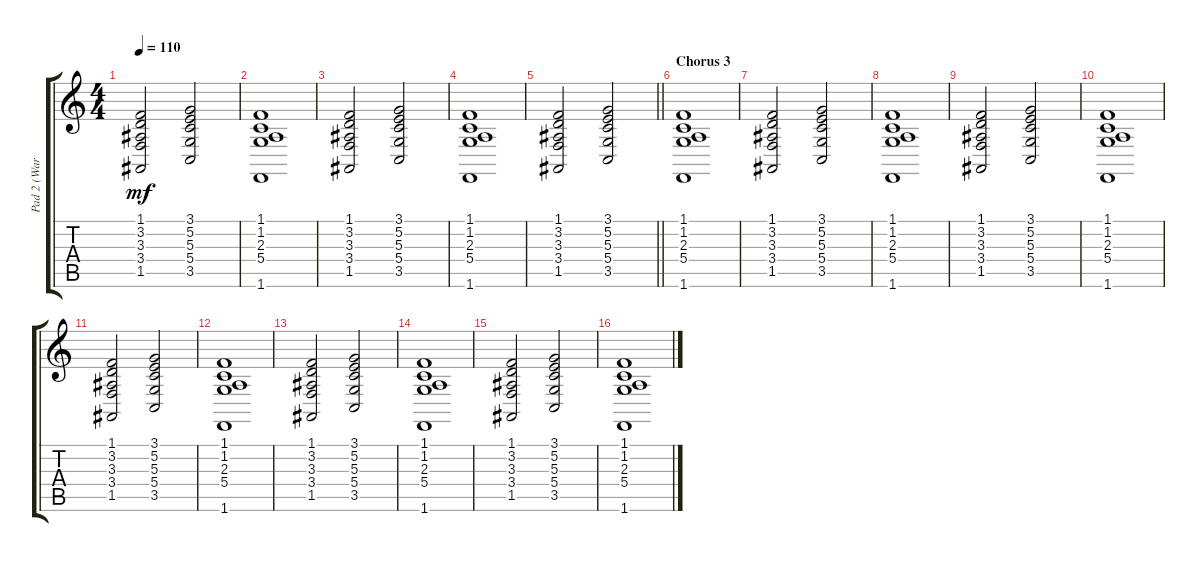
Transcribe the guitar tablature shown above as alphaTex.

\track ("Pad 2 (Warm)" "Pad 2 (War") {instrument pad2warm}
\staff {score tabs}
\tuning (E4 B3 G3 D3 A2 E2) {hide}
\ts (4 4)
\tempo 110
\clef g2
\ks c
(1.1 3.2 3.3 3.4 1.5).2{dy mf} (3.1 5.2 5.3 5.4 3.5).2 |
(1.1 1.2 2.3 5.4 1.6).1 |
(1.1 3.2 3.3 3.4 1.5).2 (3.1 5.2 5.3 5.4 3.5).2 |
(1.1 1.2 2.3 5.4 1.6).1 |
\barLineRight lightlight
(1.1 3.2 3.3 3.4 1.5).2 (3.1 5.2 5.3 5.4 3.5).2 |
\section ("" "Chorus 3")
(1.1 1.2 2.3 5.4 1.6).1 |
(1.1 3.2 3.3 3.4 1.5).2 (3.1 5.2 5.3 5.4 3.5).2 |
(1.1 1.2 2.3 5.4 1.6).1 |
(1.1 3.2 3.3 3.4 1.5).2 (3.1 5.2 5.3 5.4 3.5).2 |
(1.1 1.2 2.3 5.4 1.6).1 |
(1.1 3.2 3.3 3.4 1.5).2 (3.1 5.2 5.3 5.4 3.5).2 |
(1.1 1.2 2.3 5.4 1.6).1 |
(1.1 3.2 3.3 3.4 1.5).2 (3.1 5.2 5.3 5.4 3.5).2 |
(1.1 1.2 2.3 5.4 1.6).1 |
(1.1 3.2 3.3 3.4 1.5).2 (3.1 5.2 5.3 5.4 3.5).2 |
(1.1 1.2 2.3 5.4 1.6).1
